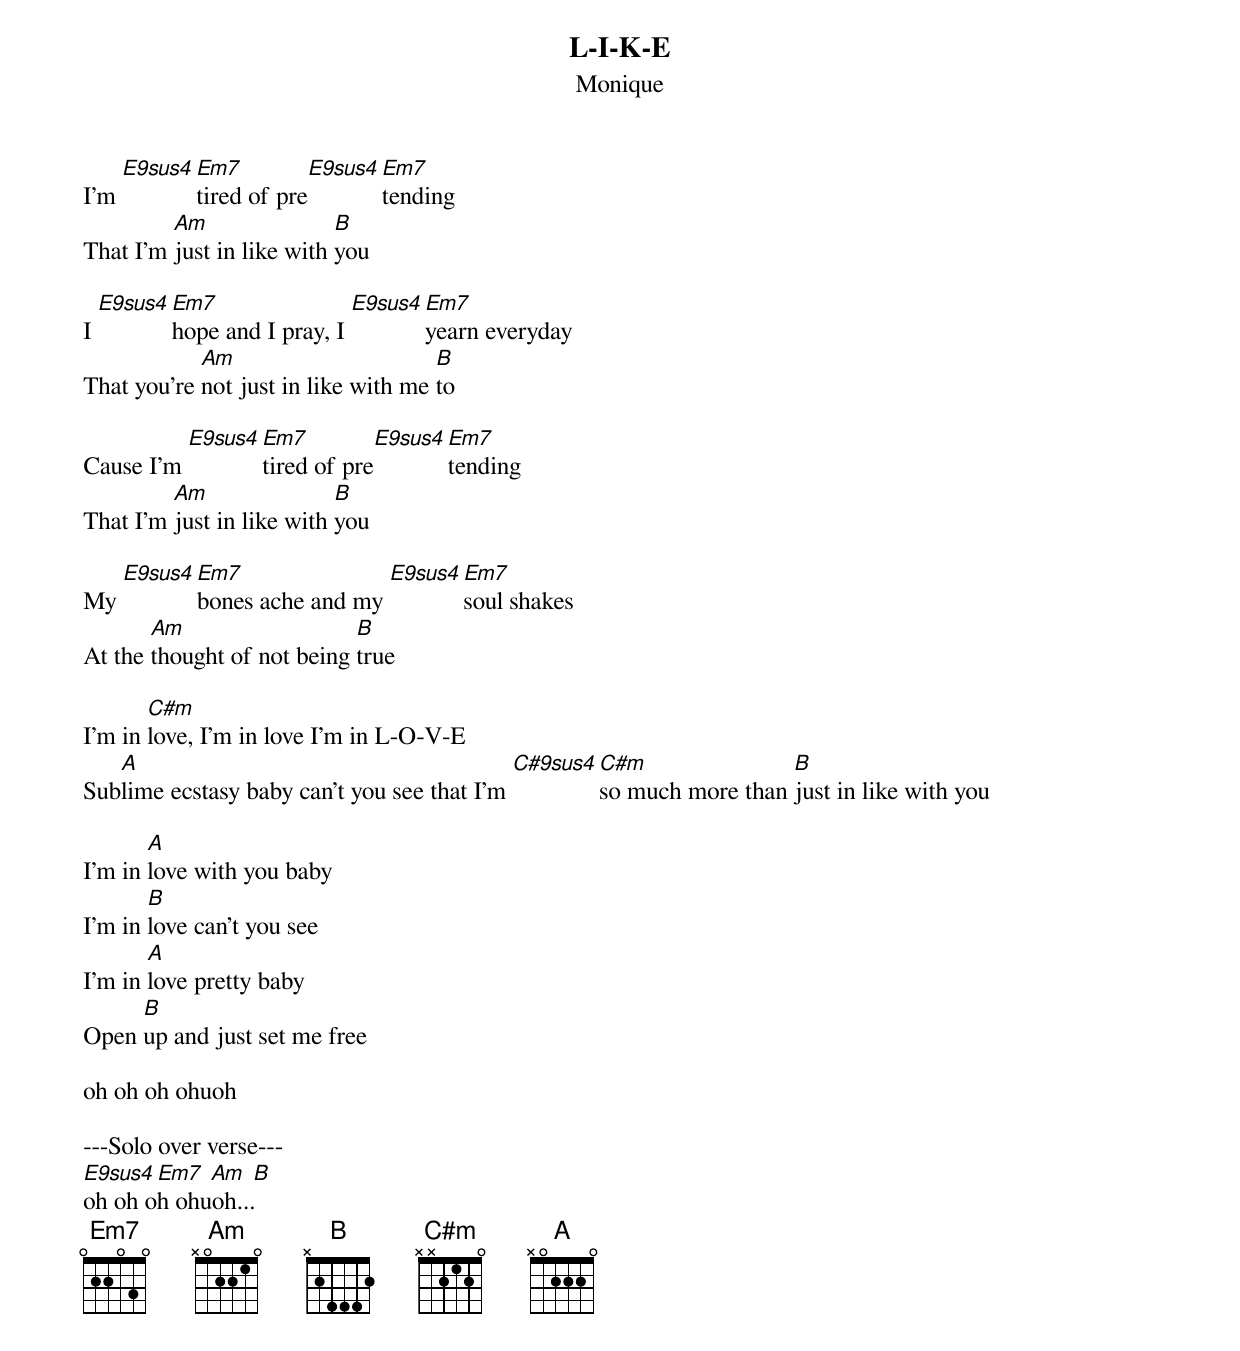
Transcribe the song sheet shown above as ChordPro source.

{t: L-I-K-E}
{st: Monique}
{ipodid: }

I'm [E9sus4][Em7]tired of pre[E9sus4][Em7]tending
That I'm [Am]just in like with [B]you

I [E9sus4][Em7]hope and I pray, I [E9sus4][Em7]yearn everyday
That you're [Am]not just in like with me [B]to

Cause I'm [E9sus4][Em7]tired of pre[E9sus4][Em7]tending
That I'm [Am]just in like with [B]you

My [E9sus4][Em7]bones ache and my [E9sus4][Em7]soul shakes
At the [Am]thought of not being [B]true

I'm in [C#m]love, I'm in love I'm in L-O-V-E
Sub[A]lime ecstasy baby can't you see that I'm [C#9sus4][C#m]so much more than [B]just in like with you

I'm in [A]love with you baby
I'm in [B]love can't you see
I'm in [A]love pretty baby
Open [B]up and just set me free

oh oh oh ohuoh

---Solo over verse---
[E9sus4][Em7] [Am] [B]
oh oh oh ohuoh...
